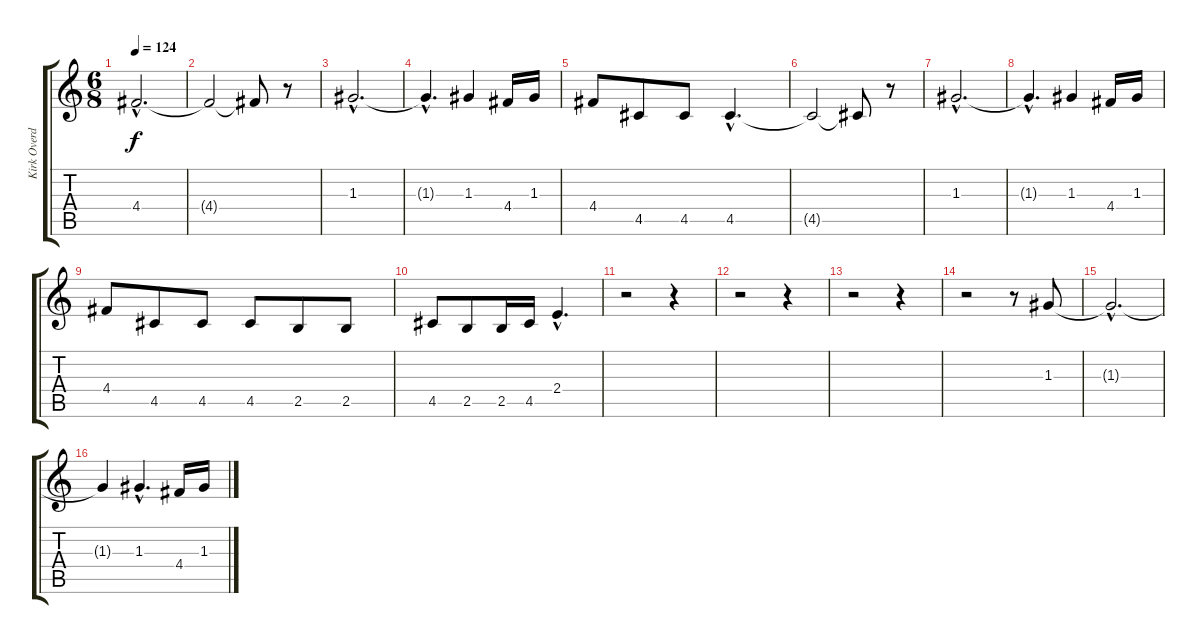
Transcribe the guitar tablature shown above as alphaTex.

\track ("Kirk Overdrive" "Kirk Overd") {instrument overdrivenguitar}
\staff {score tabs}
\tuning (E4 B3 G3 D3 A2 E2) {hide}
\ts (6 8)
\tempo 124
\clef g2
\ks c
4.4{hac}.2{d dy f} |
4.4{t}.2 4.4{t}.8 r.8 |
1.3{hac}.2{d} |
1.3{hac t}.4{d} 1.3.4 4.4.16 1.3.16 |
4.4.8 4.5.8 4.5.8 4.5{hac}.4{d} |
4.5{t}.2 4.5{t}.8 r.8 |
1.3{hac}.2{d} |
1.3{hac t}.4{d} 1.3.4 4.4.16 1.3.16 |
4.4.8 4.5.8 4.5.8 4.5.8 2.5.8 2.5.8 |
4.5.8 2.5.8 2.5.16 4.5.16 2.4{hac}.4{d} |
r.2 r.4 |
r.2 r.4 |
r.2 r.4 |
r.2 r.8 1.3.8 |
1.3{hac t}.2{d} |
1.3{t}.4 1.3{hac}.4{d} 4.4.16 1.3.16
